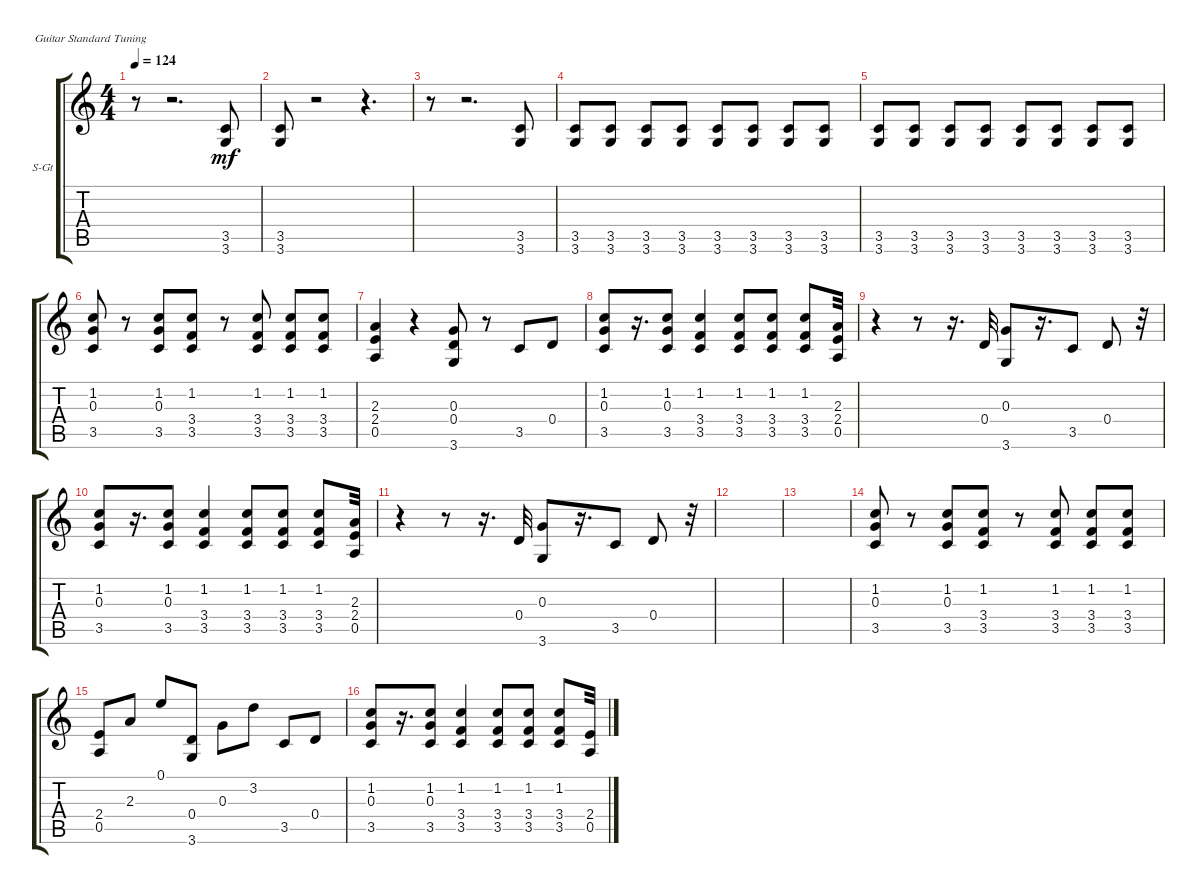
\bracketExtendMode groupsimilarinstruments
\firstSystemTrackNameOrientation horizontal
\otherSystemsTrackNameOrientation horizontal
\track ("Acoustic Guitar" "S-Gt") {instrument acousticguitarsteel}
\staff {score tabs}
\tuning (E4 B3 G3 D3 A2 E2)
\ts (4 4)
\tempo 124
\clef g2
\scale
0.295943
\ks c
r.8{dy mf} r.2{d} (3.6 3.5).8 |
\scale
0.209581 (3.6 3.5).8 r.2 r.4{d} |
\scale
0.295409 r.8 r.2{d} (3.6 3.5).8 |
\scale
0.49501 (3.6 3.5).8 (3.6 3.5).8 (3.6 3.5).8 (3.6 3.5).8 (3.6 3.5).8 (3.6 3.5).8 (3.6 3.5).8 (3.6 3.5).8 |
\scale
0.398792 (3.6 3.5).8 (3.6 3.5).8 (3.6 3.5).8 (3.6 3.5).8 (3.6 3.5).8 (3.6 3.5).8 (3.6 3.5).8 (3.6 3.5).8 |
\scale
0.314199 (1.2 3.5 0.3).8 r.8 (3.5 0.3 1.2).8 (3.5 3.4 1.2).8 r.8 (3.5 3.4 1.2).8 (1.2 3.5 3.4).8 (3.5 3.4 1.2).8 |
\scale
0.287009 (0.5 2.4 2.3).4 r.4 (0.4 0.3 3.6).8 r.8 3.5.8 0.4.8 |
\scale
0.329819 (1.2 3.5 0.3).8 r.16{d} (3.5 0.3 1.2).8 (3.5 3.4 1.2).4 (3.5 3.4 1.2).8 (1.2 3.5 3.4).8 (3.5 3.4 1.2).8 (0.5 2.4 2.3).32 |
\scale
0.340361 r.4 r.8 r.16{d} 0.4.32 (0.3 3.6).8 r.16{d} 3.5.8 0.4.8 r.32 |
\scale
0.329819 (1.2 3.5 0.3).8 r.16{d} (3.5 0.3 1.2).8 (3.5 3.4 1.2).4 (3.5 3.4 1.2).8 (1.2 3.5 3.4).8 (3.5 3.4 1.2).8 (0.5 2.4 2.3).32 |
\scale
0.649425 r.4 r.8 r.16{d} 0.4.32 (0.3 3.6).8 r.16{d} 3.5.8 0.4.8 r.32 |
\scale
0.175287 |
\scale
0.175287 |
\scale
0.311844 (1.2 3.5 0.3).8 r.8 (3.5 0.3 1.2).8 (3.5 3.4 1.2).8 r.8 (3.5 3.4 1.2).8 (1.2 3.5 3.4).8 (3.5 3.4 1.2).8 |
\scale
0.35982 (0.5 2.4).8 2.3.8 0.1.8 (3.6 0.4).8 0.3.8 3.2.8 3.5.8 0.4.8 |
\scale
0.328336 (1.2 3.5 0.3).8 r.16{d} (3.5 0.3 1.2).8 (3.5 3.4 1.2).4 (3.5 3.4 1.2).8 (1.2 3.5 3.4).8 (3.5 3.4 1.2).8 (0.5 2.4).32
